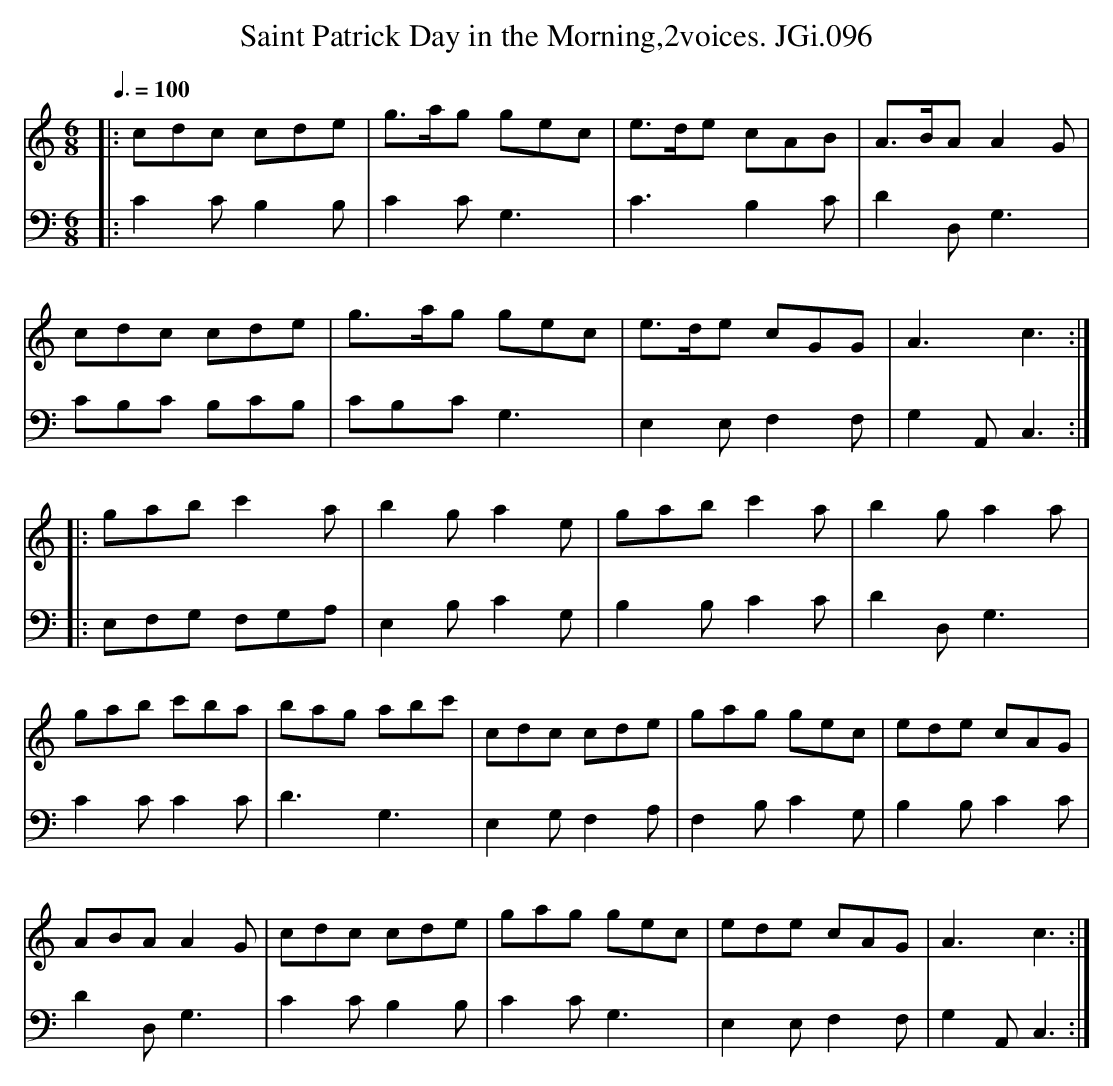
X:1
T:Saint Patrick Day in the Morning,2voices. JGi.096
M:6/8
L:1/8
Q:3/8=100
K:C
[V:1]|:cdc cde|g>ag gec|e>de cAB|A>BAA2G|
[V:2]|:C2C B,2B,|C2C G,3|C3B,2C|D2D,G,3|CB,C B,CB,|
[V:1]cdc cde|g>ag gec|e>de cGG|A3c3:|
[V:2]CB,C G,3|E,2E,F,2F,|G,2 A,,C,3:|
[V:1]|:gab c'2a|b2ga2e|gabc'2a|b2ga2a|
[V:2]|:E,F,G, F,G,A,|E,2B,C2G,|B,2B,C2C|D2D,G,3|
[V:1]gab c'ba|bag abc'|cdc cde|gag gec|ede cAG|
[V:2]C2C C2C|D3G,3|E,2G,F,2A,|F,2B,C2G,|B,2B,C2C|
[V:1]ABAA2G|cdc cde|gag gec|ede cAG|A3c3:|
[V:2]D2 D, G,3|C2CB,2B,|C2CG,3|E,2E,F,2F,|G,2A,,C,3:|
